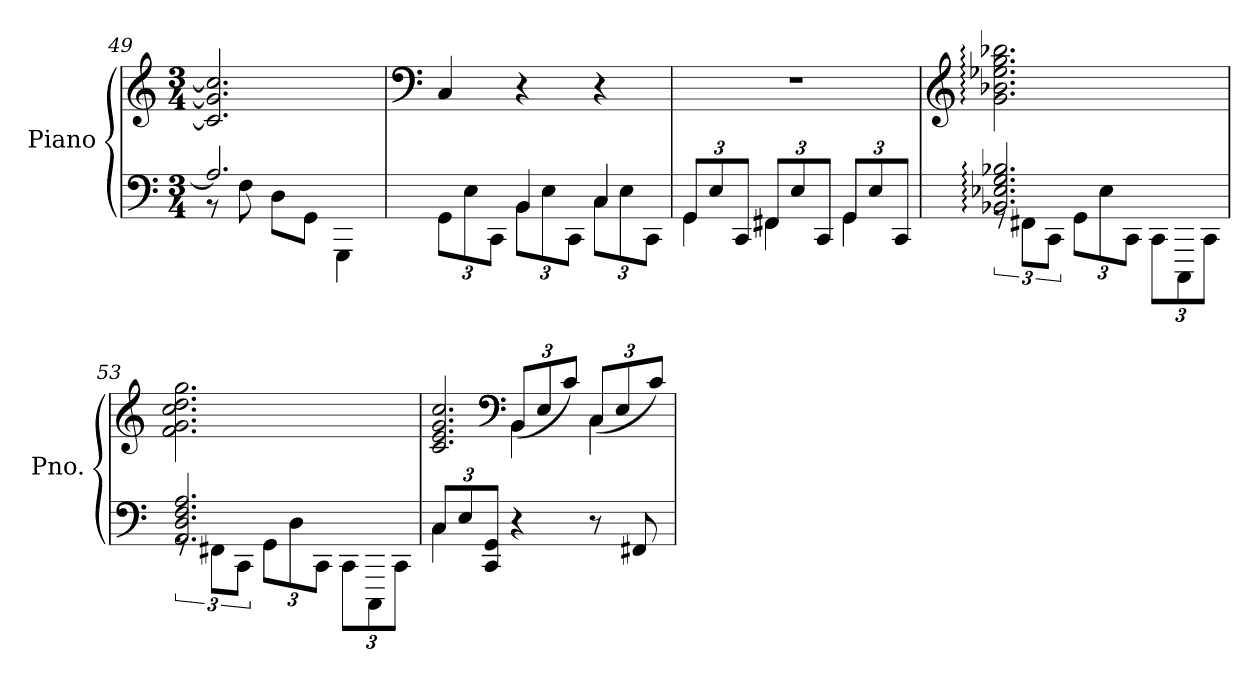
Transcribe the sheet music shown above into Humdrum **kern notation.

**kern	**kern
*part1	*part1
*staff2	*staff1
*I"Piano	*
*I'Pno.	*
*clefF4	*clefG2
*k[]	*k[]
*M3/4	*M3/4
=49	=49
*^	*
2.A/]	8r	2.c/] 2.g/] 2.cc/]
.	8F\	.
.	8D\L	.
.	8GG\J	.
.	4GGG\	.
=50	=50	=50
*	*	*clefF4
*Xbrackettup	*	*
12GG\L	4ryy	4C/
12E\	.	.
12CC\J	.	.
12BB\L	4BB/	4r
12E\	.	.
12CC\J	.	.
12C\L	4C/	4r
12E\	.	.
12CC\J	.	.
=51	=51	=51
12GG/L	4GG\	2.r
12E/	.	.
12CC/J	.	.
12FF#X/L	4FF#\	.
12E/	.	.
12CC/J	.	.
12GG/L	4GG\	.
12E/	.	.
12CC/J	.	.
!!LO:LB:g=z
=52	=52	=52
*	*	*clefG2
*	*brackettup	*
2.BB-X/: 2.E-X/: 2.G/: 2.B-X/:	12rGG	2.g\: 2.b-X\: 2.ee-X\: 2.gg\: 2.bb-X\:
.	12FF#X\L	.
.	12CC\J	.
*	*Xbrackettup	*
.	12GG\L	.
.	12E-\	.
.	12CC\J	.
.	12CC\L	.
.	12CCC\	.
.	12CC\J	.
=53	=53	=53
*	*brackettup	*
2.AA/ 2.D/ 2.F/ 2.A/	12rGG	2.f\ 2.g\ 2.cc\ 2.dd\ 2.gg\
*	*	*MM64
.	12FF#X\L	.
.	12CC\J	.
*	*Xbrackettup	*
.	12GG\L	.
.	12D\	.
.	12CC\J	.
.	12CC\L	.
.	12CCC\	.
.	12CC\J	.
=54	=54	=54
*	*	*^
*	*	*	*^
12C/L	4C\	2.c/ 2.e/ 2.g/ 2.cc/	4ryy	4ryy
12E/	.	.	.	.
12CC/ 12GG/J	.	.	.	.
*	*	*clefF4	*	*
*	*	*	*Xbrackettup	*
4r	2ryy	.	(>12BB/L	4BB\
.	.	.	12E/	.
.	.	.	12c/J)	.
8r	.	.	(>12C/L	4C\
.	.	.	12E/	.
8FF#X/	.	.	.	.
.	.	.	12c/J)	.
*v	*v	*	*	*
*	*v	*v	*v
=	=
*-	*-
